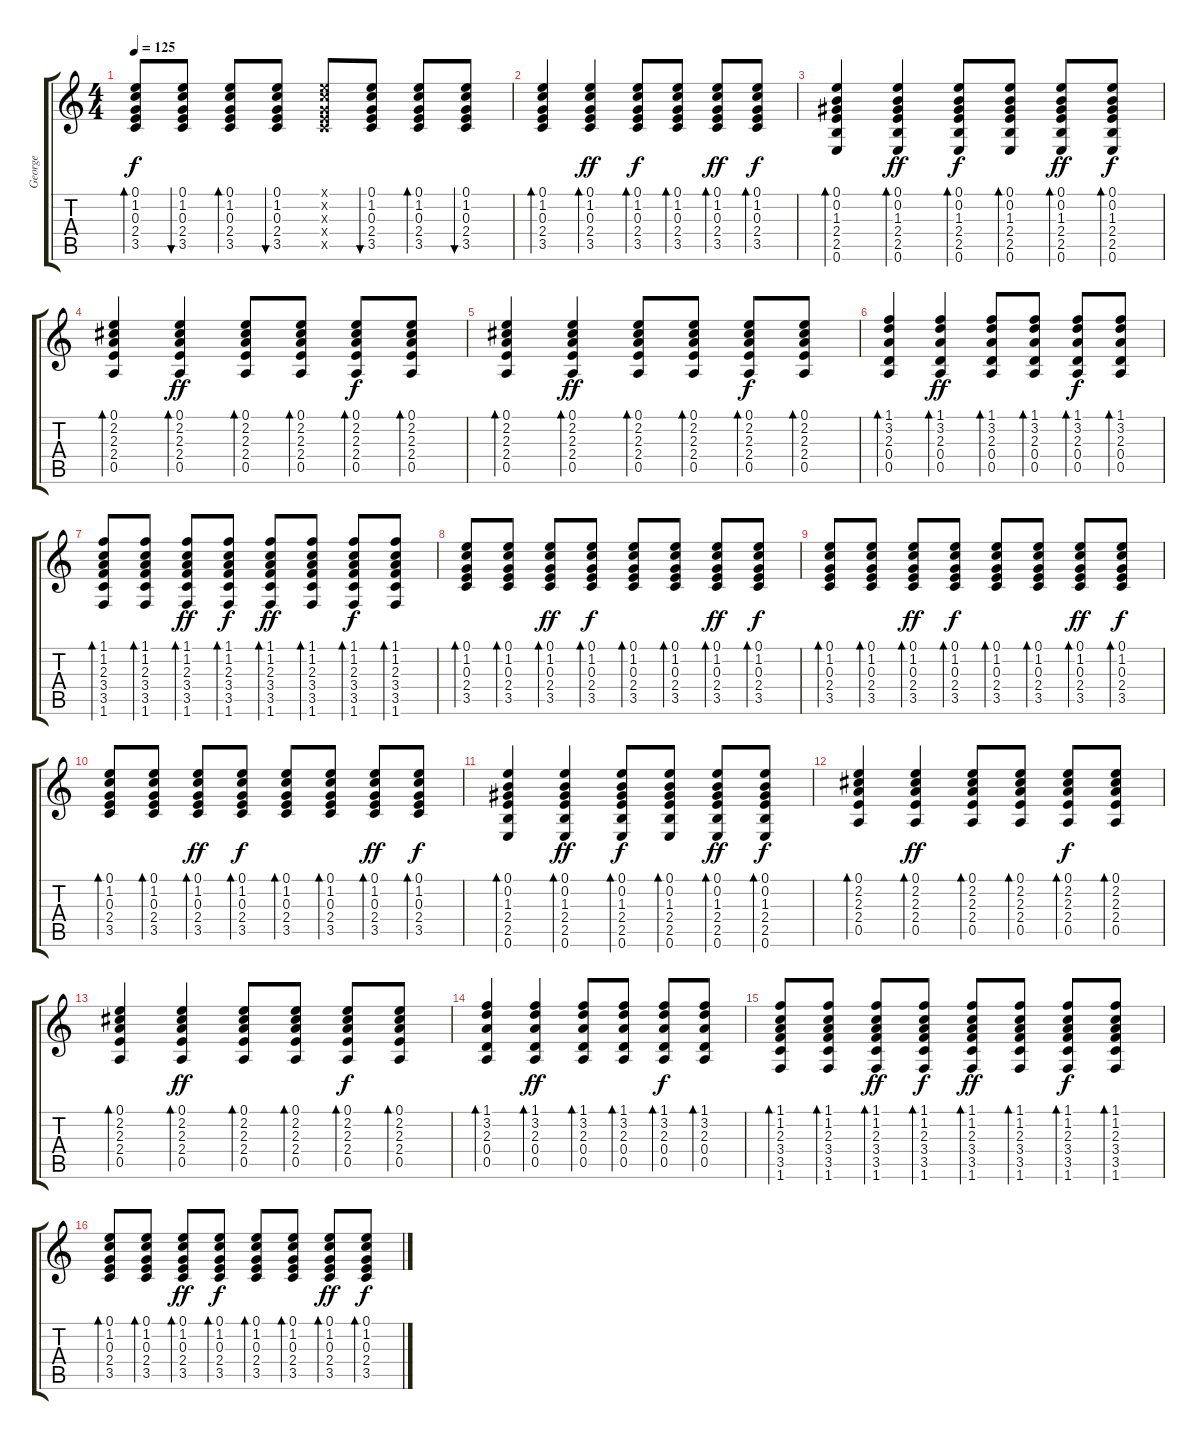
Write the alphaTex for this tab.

\track ("George" "George") {instrument electricguitarjazz}
\staff {score tabs}
\tuning (E4 B3 G3 D3 A2 E2) {hide}
\ts (4 4)
\tempo 125
\clef g2
\ks c
(0.1 1.2 0.3 2.4 3.5).8{bd 60 dy f} (0.1 1.2 0.3 2.4 3.5).8{bu 60} (0.1 1.2 0.3 2.4 3.5).8{bd 60} (0.1 1.2 0.3 2.4 3.5).8{bu 60} (0.1{x} 1.2{x} 0.3{x} 2.4{x} 3.5{x}).8 (0.1 1.2 0.3 2.4 3.5).8{bu 60} (0.1 1.2 0.3 2.4 3.5).8{bd 60} (0.1 1.2 0.3 2.4 3.5).8{bu 60} |
(0.1 1.2 0.3 2.4 3.5).4{bd 60} (0.1 1.2 0.3 2.4 3.5).4{bd 60 dy ff} (0.1 1.2 0.3 2.4 3.5).8{bd 60 dy f} (0.1 1.2 0.3 2.4 3.5).8{bd 60} (0.1 1.2 0.3 2.4 3.5).8{bd 60 dy ff} (0.1 1.2 0.3 2.4 3.5).8{bd 60 dy f} |
(0.1 0.2 1.3 2.4 2.5 0.6).4{bd 60} (0.1 0.2 1.3 2.4 2.5 0.6).4{bd 60 dy ff} (0.1 0.2 1.3 2.4 2.5 0.6).8{bd 60 dy f} (0.1 0.2 1.3 2.4 2.5 0.6).8{bd 60} (0.1 0.2 1.3 2.4 2.5 0.6).8{bd 60 dy ff} (0.1 0.2 1.3 2.4 2.5 0.6).8{bd 60 dy f} |
(0.1 2.2 2.3 2.4 0.5).4{bd 60} (0.1 2.2 2.3 2.4 0.5).4{bd 60 dy ff} (0.1 2.2 2.3 2.4 0.5).8{bd 60} (0.1 2.2 2.3 2.4 0.5).8{bd 60} (0.1 2.2 2.3 2.4 0.5).8{bd 60 dy f} (0.1 2.2 2.3 2.4 0.5).8{bd 60} |
(0.1 2.2 2.3 2.4 0.5).4{bd 60} (0.1 2.2 2.3 2.4 0.5).4{bd 60 dy ff} (0.1 2.2 2.3 2.4 0.5).8{bd 60} (0.1 2.2 2.3 2.4 0.5).8{bd 60} (0.1 2.2 2.3 2.4 0.5).8{bd 60 dy f} (0.1 2.2 2.3 2.4 0.5).8{bd 60} |
(1.1 3.2 2.3 0.4 0.5).4{bd 60} (1.1 3.2 2.3 0.4 0.5).4{bd 60 dy ff} (1.1 3.2 2.3 0.4 0.5).8{bd 60} (1.1 3.2 2.3 0.4 0.5).8{bd 60} (1.1 3.2 2.3 0.4 0.5).8{bd 60 dy f} (1.1 3.2 2.3 0.4 0.5).8{bd 60} |
(1.1 1.2 2.3 3.4 3.5 1.6).8{bd 60} (1.1 1.2 2.3 3.4 3.5 1.6).8{bd 60} (1.1 1.2 2.3 3.4 3.5 1.6).8{bd 60 dy ff} (1.1 1.2 2.3 3.4 3.5 1.6).8{bd 60 dy f} (1.1 1.2 2.3 3.4 3.5 1.6).8{bd 60 dy ff} (1.1 1.2 2.3 3.4 3.5 1.6).8{bd 60} (1.1 1.2 2.3 3.4 3.5 1.6).8{bd 60 dy f} (1.1 1.2 2.3 3.4 3.5 1.6).8{bd 60} |
(0.1 1.2 0.3 2.4 3.5).8{bd 60} (0.1 1.2 0.3 2.4 3.5).8{bd 60} (0.1 1.2 0.3 2.4 3.5).8{bd 60 dy ff} (0.1 1.2 0.3 2.4 3.5).8{bd 60 dy f} (0.1 1.2 0.3 2.4 3.5).8{bd 60} (0.1 1.2 0.3 2.4 3.5).8{bd 60} (0.1 1.2 0.3 2.4 3.5).8{bd 60 dy ff} (0.1 1.2 0.3 2.4 3.5).8{bd 60 dy f} |
(0.1 1.2 0.3 2.4 3.5).8{bd 60} (0.1 1.2 0.3 2.4 3.5).8{bd 60} (0.1 1.2 0.3 2.4 3.5).8{bd 60 dy ff} (0.1 1.2 0.3 2.4 3.5).8{bd 60 dy f} (0.1 1.2 0.3 2.4 3.5).8{bd 60} (0.1 1.2 0.3 2.4 3.5).8{bd 60} (0.1 1.2 0.3 2.4 3.5).8{bd 60 dy ff} (0.1 1.2 0.3 2.4 3.5).8{bd 60 dy f} |
(0.1 1.2 0.3 2.4 3.5).8{bd 60} (0.1 1.2 0.3 2.4 3.5).8{bd 60} (0.1 1.2 0.3 2.4 3.5).8{bd 60 dy ff} (0.1 1.2 0.3 2.4 3.5).8{bd 60 dy f} (0.1 1.2 0.3 2.4 3.5).8{bd 60} (0.1 1.2 0.3 2.4 3.5).8{bd 60} (0.1 1.2 0.3 2.4 3.5).8{bd 60 dy ff} (0.1 1.2 0.3 2.4 3.5).8{bd 60 dy f} |
(0.1 0.2 1.3 2.4 2.5 0.6).4{bd 60} (0.1 0.2 1.3 2.4 2.5 0.6).4{bd 60 dy ff} (0.1 0.2 1.3 2.4 2.5 0.6).8{bd 60 dy f} (0.1 0.2 1.3 2.4 2.5 0.6).8{bd 60} (0.1 0.2 1.3 2.4 2.5 0.6).8{bd 60 dy ff} (0.1 0.2 1.3 2.4 2.5 0.6).8{bd 60 dy f} |
(0.1 2.2 2.3 2.4 0.5).4{bd 60} (0.1 2.2 2.3 2.4 0.5).4{bd 60 dy ff} (0.1 2.2 2.3 2.4 0.5).8{bd 60} (0.1 2.2 2.3 2.4 0.5).8{bd 60} (0.1 2.2 2.3 2.4 0.5).8{bd 60 dy f} (0.1 2.2 2.3 2.4 0.5).8{bd 60} |
(0.1 2.2 2.3 2.4 0.5).4{bd 60} (0.1 2.2 2.3 2.4 0.5).4{bd 60 dy ff} (0.1 2.2 2.3 2.4 0.5).8{bd 60} (0.1 2.2 2.3 2.4 0.5).8{bd 60} (0.1 2.2 2.3 2.4 0.5).8{bd 60 dy f} (0.1 2.2 2.3 2.4 0.5).8{bd 60} |
(1.1 3.2 2.3 0.4 0.5).4{bd 60} (1.1 3.2 2.3 0.4 0.5).4{bd 60 dy ff} (1.1 3.2 2.3 0.4 0.5).8{bd 60} (1.1 3.2 2.3 0.4 0.5).8{bd 60} (1.1 3.2 2.3 0.4 0.5).8{bd 60 dy f} (1.1 3.2 2.3 0.4 0.5).8{bd 60} |
(1.1 1.2 2.3 3.4 3.5 1.6).8{bd 60} (1.1 1.2 2.3 3.4 3.5 1.6).8{bd 60} (1.1 1.2 2.3 3.4 3.5 1.6).8{bd 60 dy ff} (1.1 1.2 2.3 3.4 3.5 1.6).8{bd 60 dy f} (1.1 1.2 2.3 3.4 3.5 1.6).8{bd 60 dy ff} (1.1 1.2 2.3 3.4 3.5 1.6).8{bd 60} (1.1 1.2 2.3 3.4 3.5 1.6).8{bd 60 dy f} (1.1 1.2 2.3 3.4 3.5 1.6).8{bd 60} |
(0.1 1.2 0.3 2.4 3.5).8{bd 60} (0.1 1.2 0.3 2.4 3.5).8{bd 60} (0.1 1.2 0.3 2.4 3.5).8{bd 60 dy ff} (0.1 1.2 0.3 2.4 3.5).8{bd 60 dy f} (0.1 1.2 0.3 2.4 3.5).8{bd 60} (0.1 1.2 0.3 2.4 3.5).8{bd 60} (0.1 1.2 0.3 2.4 3.5).8{bd 60 dy ff} (0.1 1.2 0.3 2.4 3.5).8{bd 60 dy f}
